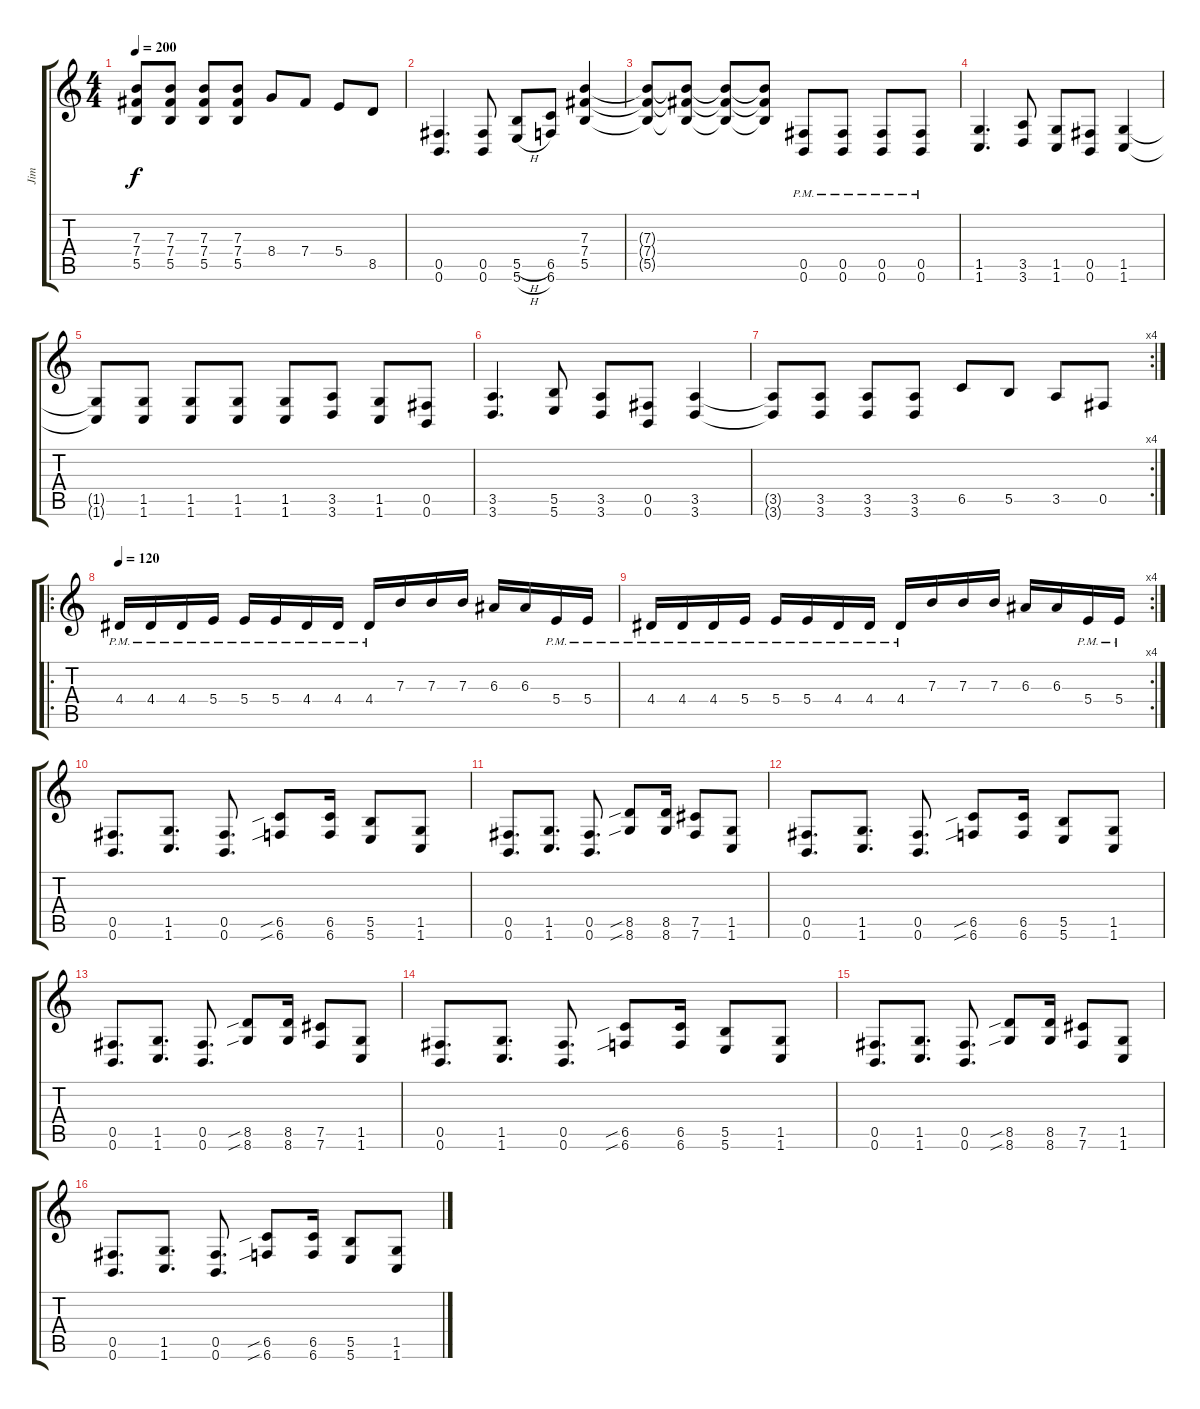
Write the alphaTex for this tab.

\track ("Jim" "Jim") {instrument distortionguitar}
\staff {score tabs}
\tuning (Db4 Ab3 E3 B2 Gb2 B1) {hide}
\ts (4 4)
\tempo 200
\clef g2
\ks c
(7.3{t} 7.4{t} 5.5{t}).8{dy f} (7.3 7.4 5.5).8 (7.3 7.4 5.5).8 (7.3 7.4 5.5).8 8.4.8 7.4.8 5.4.8 8.5.8 |
(0.5 0.6).4{d} (0.5 0.6).8 (5.5{h} 5.6{h}).8 (6.5 6.6).8 (7.3 7.4 5.5).4 |
(7.3{t} 7.4{t} 5.5{t}).8 (7.3{t} 7.4{t} 5.5{t}).8 (7.3{t} 7.4{t} 5.5{t}).8 (7.3{t} 7.4{t} 5.5{t}).8 (0.5{pm} 0.6{pm}).8 (0.5{pm} 0.6{pm}).8 (0.5{pm} 0.6{pm}).8 (0.5{pm} 0.6{pm}).8 |
(1.5 1.6).4{d} (3.5 3.6).8 (1.5 1.6).8 (0.5 0.6).8 (1.5 1.6).4 |
(1.5{t} 1.6{t}).8 (1.5 1.6).8 (1.5 1.6).8 (1.5 1.6).8 (1.5 1.6).8 (3.5 3.6).8 (1.5 1.6).8 (0.5 0.6).8 |
(3.5 3.6).4{d} (5.5 5.6).8 (3.5 3.6).8 (0.5 0.6).8 (3.5 3.6).4 |
\rc 4
(3.5{t} 3.6{t}).8 (3.5 3.6).8 (3.5 3.6).8 (3.5 3.6).8 6.5.8 5.5.8 3.5.8 0.5.8 |
\ro
\tempo 120
4.4{pm}.16 4.4{pm}.16 4.4{pm}.16 5.4{pm}.16 5.4{pm}.16 5.4{pm}.16 4.4{pm}.16 4.4{pm}.16 4.4{pm}.16 7.3.16 7.3.16 7.3.16 6.3.16 6.3.16 5.4{pm}.16 5.4{pm}.16 |
\rc 4
4.4{pm}.16 4.4{pm}.16 4.4{pm}.16 5.4{pm}.16 5.4{pm}.16 5.4{pm}.16 4.4{pm}.16 4.4{pm}.16 4.4{pm}.16 7.3.16 7.3.16 7.3.16 6.3.16 6.3.16 5.4{pm}.16 5.4{pm}.16 |
(0.5 0.6).8{d} (1.5 1.6).8{d} (0.5 0.6).8{d} (6.5{sib} 6.6{sib}).8 (6.5 6.6).16 (5.5 5.6).8 (1.5 1.6).8 |
(0.5 0.6).8{d} (1.5 1.6).8{d} (0.5 0.6).8{d} (8.5{sib} 8.6{sib}).8 (8.5 8.6).16 (7.5 7.6).8 (1.5 1.6).8 |
(0.5 0.6).8{d} (1.5 1.6).8{d} (0.5 0.6).8{d} (6.5{sib} 6.6{sib}).8 (6.5 6.6).16 (5.5 5.6).8 (1.5 1.6).8 |
(0.5 0.6).8{d} (1.5 1.6).8{d} (0.5 0.6).8{d} (8.5{sib} 8.6{sib}).8 (8.5 8.6).16 (7.5 7.6).8 (1.5 1.6).8 |
(0.5 0.6).8{d} (1.5 1.6).8{d} (0.5 0.6).8{d} (6.5{sib} 6.6{sib}).8 (6.5 6.6).16 (5.5 5.6).8 (1.5 1.6).8 |
(0.5 0.6).8{d} (1.5 1.6).8{d} (0.5 0.6).8{d} (8.5{sib} 8.6{sib}).8 (8.5 8.6).16 (7.5 7.6).8 (1.5 1.6).8 |
(0.5 0.6).8{d} (1.5 1.6).8{d} (0.5 0.6).8{d} (6.5{sib} 6.6{sib}).8 (6.5 6.6).16 (5.5 5.6).8 (1.5 1.6).8
